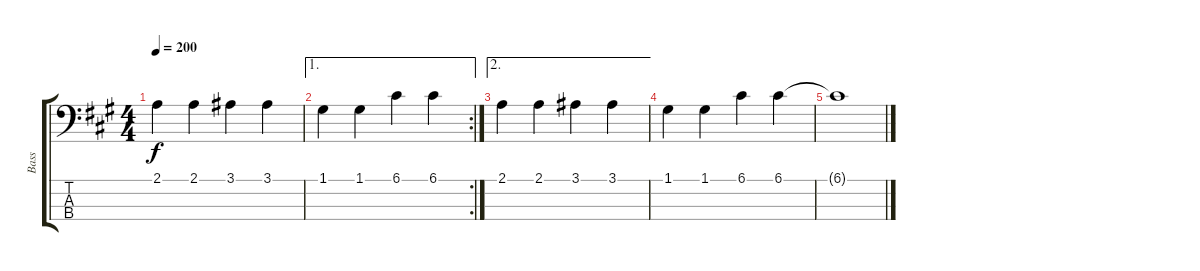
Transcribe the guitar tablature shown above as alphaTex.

\track ("Bass" "Bass") {instrument acousticbass}
\staff {score tabs}
\tuning (G2 D2 A1 E1) {hide}
\ts (4 4)
\tempo 200
\clef f4
\ks a
2.1.4{dy f} 2.1.4 3.1.4 3.1.4 |
\ae 1
\rc 2
1.1.4 1.1.4 6.1.4 6.1.4 |
\ae 2
2.1.4 2.1.4 3.1.4 3.1.4 |
1.1.4 1.1.4 6.1.4 6.1.4 |
6.1{t}.1
